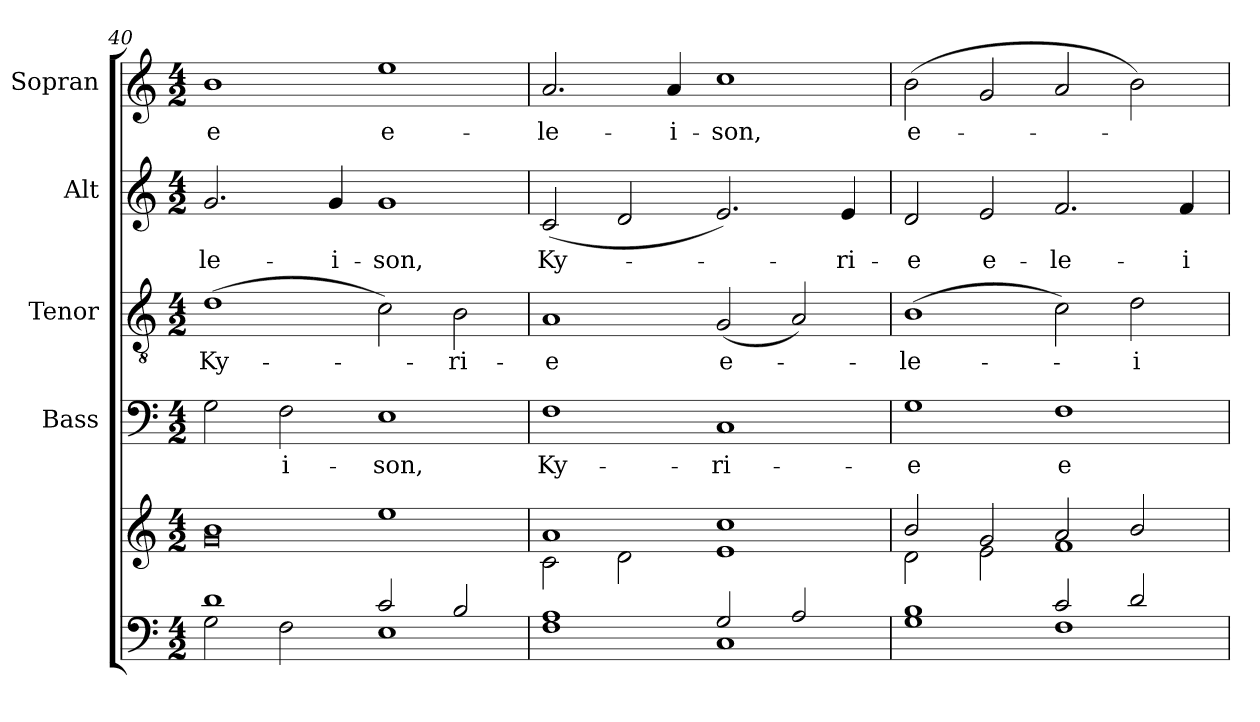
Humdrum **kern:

**kern	**kern	**kern	**text	**kern	**text	**kern	**text	**kern	**text
*part5	*part5	*part4	*part4	*part3	*part3	*part2	*part2	*part1	*part1
*staff6	*staff5	*staff4	*staff4	*staff3	*staff3	*staff2	*staff2	*staff1	*staff1
*	*	*I"Bass	*	*I"Tenor	*	*I"Alt	*	*I"Sopran	*
*	*	*I'B.	*	*I'T.	*	*I'A.	*	*I'S.	*
*clefF4	*clefG2	*clefF4	*	*clefGv2	*	*clefG2	*	*clefG2	*
*k[]	*k[]	*k[]	*	*k[]	*	*k[]	*	*k[]	*
*C:	*C:	*C:	*	*C:	*	*C:	*	*C:	*
*M4/2	*M4/2	*M4/2	*	*M4/2	*	*M4/2	*	*M4/2	*
=40	=40	=40	=40	=40	=40	=40	=40	=40	=40
*^	*^	*	*	*	*	*	*	*	*
!	!	!	!	!	!	!	!LO:LY:b	!	!LO:LY:b	!	!LO:LY:b
1d	2G\	1b	0g	2G\	.	(>1d	Ky-	2.g/	-le-	1b	-e
!	!	!	!	!	!LO:LY:b	!	!	!	!	!	!
.	2F\	.	.	2F\	-i-	.	.	.	.	.	.
!	!	!	!	!	!	!	!	!	!LO:LY:b	!	!
.	.	.	.	.	.	.	.	4g/	-i-	.	.
!	!	!	!	!	!LO:LY:b	!	!	!	!LO:LY:b	!	!LO:LY:b
2c/	1E	1ee	.	1E	-son,	2c\)	.	1g	-son,	1ee	e-
!	!	!	!	!	!	!	!LO:LY:b	!	!	!	!
2B/	.	.	.	.	.	2B\	-ri-	.	.	.	.
=41	=41	=41	=41	=41	=41	=41	=41	=41	=41	=41	=41
!	!	!	!	!	!LO:LY:b	!	!LO:LY:b	!	!LO:LY:b	!	!LO:LY:b
1A	1F	1a	2c\	1F	Ky-	1A	-e	(<2c/	Ky-	2.a/	-le-
.	.	.	2d\	.	.	.	.	2d/	.	.	.
!	!	!	!	!	!	!	!	!	!	!	!LO:LY:b
.	.	.	.	.	.	.	.	.	.	4a/	-i-
!	!	!	!	!	!LO:LY:b	!	!LO:LY:b	!	!	!	!LO:LY:b
2G/	1C	1cc	1e	1C	-ri-	(<2G/	e-	2.e/)	.	1cc	-son,
2A/	.	.	.	.	.	2A/)	.	.	.	.	.
!	!	!	!	!	!	!	!	!	!LO:LY:b	!	!
.	.	.	.	.	.	.	.	4e/	-ri-	.	.
!!LO:PB:g=z
=42	=42	=42	=42	=42	=42	=42	=42	=42	=42	=42	=42
!	!	!	!	!	!LO:LY:b	!	!LO:LY:b	!	!LO:LY:b	!	!LO:LY:b
1B	1G	2b/	2d\	1G	-e	(>1B	-le-	2d/	-e	(>2b\	e-
!	!	!	!	!	!	!	!	!	!LO:LY:b	!	!
.	.	2g/	2e\	.	.	.	.	2e/	e-	2g/	.
!	!	!	!	!	!LO:LY:b	!	!	!	!LO:LY:b	!	!
2c/	1F	2a/	1f	1F	e-	2c\)	.	2.f/	-le-	2a/	.
!	!	!	!	!	!	!	!LO:LY:b	!	!	!	!
2d/	.	2b/	.	.	.	2d\	-i-	.	.	2b\)	.
!	!	!	!	!	!	!	!	!	!LO:LY:b	!	!
.	.	.	.	.	.	.	.	4f/	-i-	.	.
*v	*v	*	*	*	*	*	*	*	*	*	*
*	*v	*v	*	*	*	*	*	*	*	*
=	=	=	=	=	=	=	=	=	=
*-	*-	*-	*-	*-	*-	*-	*-	*-	*-
